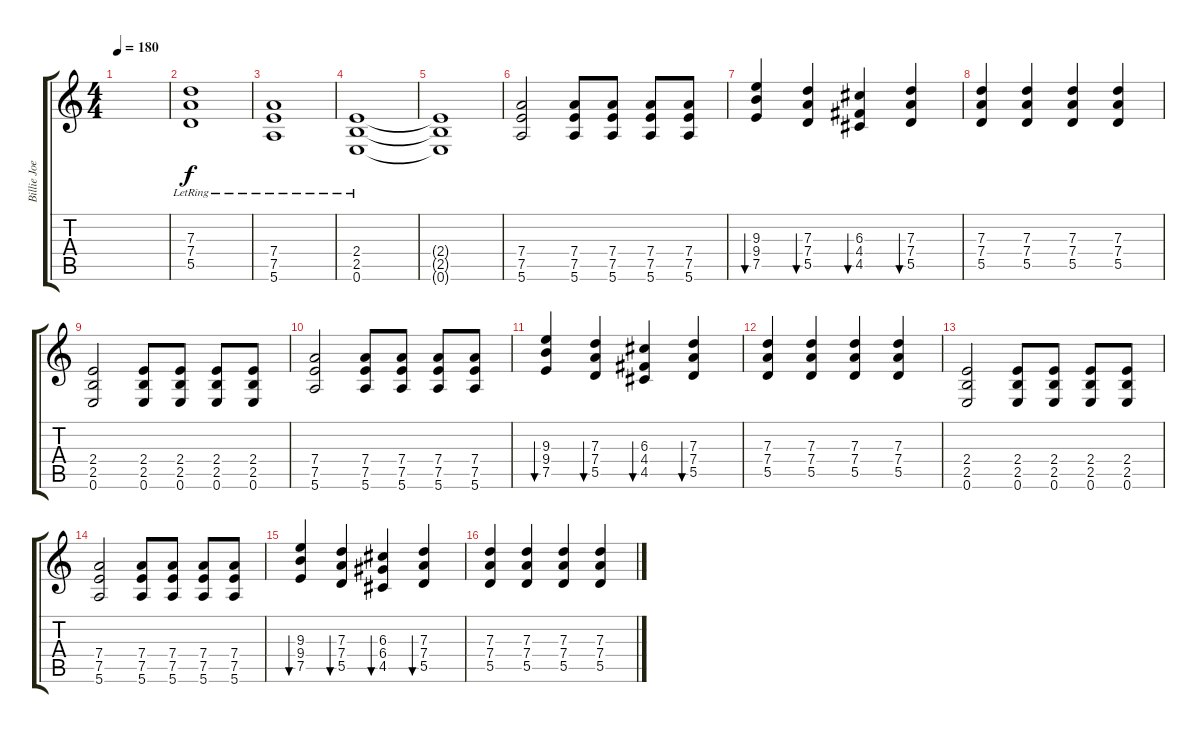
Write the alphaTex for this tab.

\track ("Billie Joe" "Billie Joe") {instrument distortionguitar}
\staff {score tabs}
\tuning (E4 B3 G3 D3 A2 E2) {hide}
\ts (4 4)
\tempo 180
\clef g2
\ks c
|
(7.3 7.4{lr} 5.5{lr}).1 |
(7.4{lr} 7.5{lr} 5.6{lr}).1 |
(2.4{lr} 2.5{lr} 0.6{lr}).1 |
(2.4{t} 2.5{t} 0.6{t}).1 |
(7.4 7.5 5.6).2 (7.4 7.5 5.6).8 (7.4 7.5 5.6).8 (7.4 7.5 5.6).8 (7.4 7.5 5.6).8 |
(9.3 9.4 7.5).4{bu 480} (7.3 7.4 5.5).4{bu 240} (6.3 4.4 4.5).4{bu 60} (7.3 7.4 5.5).4{bu 60} |
(7.3 7.4 5.5).4 (7.3 7.4 5.5).4 (7.3 7.4 5.5).4 (7.3 7.4 5.5).4 |
(2.4 2.5 0.6).2 (2.4 2.5 0.6).8 (2.4 2.5 0.6).8 (2.4 2.5 0.6).8 (2.4 2.5 0.6).8 |
(7.4 7.5 5.6).2 (7.4 7.5 5.6).8 (7.4 7.5 5.6).8 (7.4 7.5 5.6).8 (7.4 7.5 5.6).8 |
(9.3 9.4 7.5).4{bu 480} (7.3 7.4 5.5).4{bu 30} (6.3 4.4 4.5).4{bu 30} (7.3 7.4 5.5).4{bu 30} |
(7.3 7.4 5.5).4 (7.3 7.4 5.5).4 (7.3 7.4 5.5).4 (7.3 7.4 5.5).4 |
(2.4 2.5 0.6).2 (2.4 2.5 0.6).8 (2.4 2.5 0.6).8 (2.4 2.5 0.6).8 (2.4 2.5 0.6).8 |
(7.4 7.5 5.6).2 (7.4 7.5 5.6).8 (7.4 7.5 5.6).8 (7.4 7.5 5.6).8 (7.4 7.5 5.6).8 |
(9.3 9.4 7.5).4{bu 480} (7.3 7.4 5.5).4{bu 240} (6.3 6.4 4.5).4{bu 60} (7.3 7.4 5.5).4{bu 60} |
(7.3 7.4 5.5).4 (7.3 7.4 5.5).4 (7.3 7.4 5.5).4 (7.3 7.4 5.5).4
